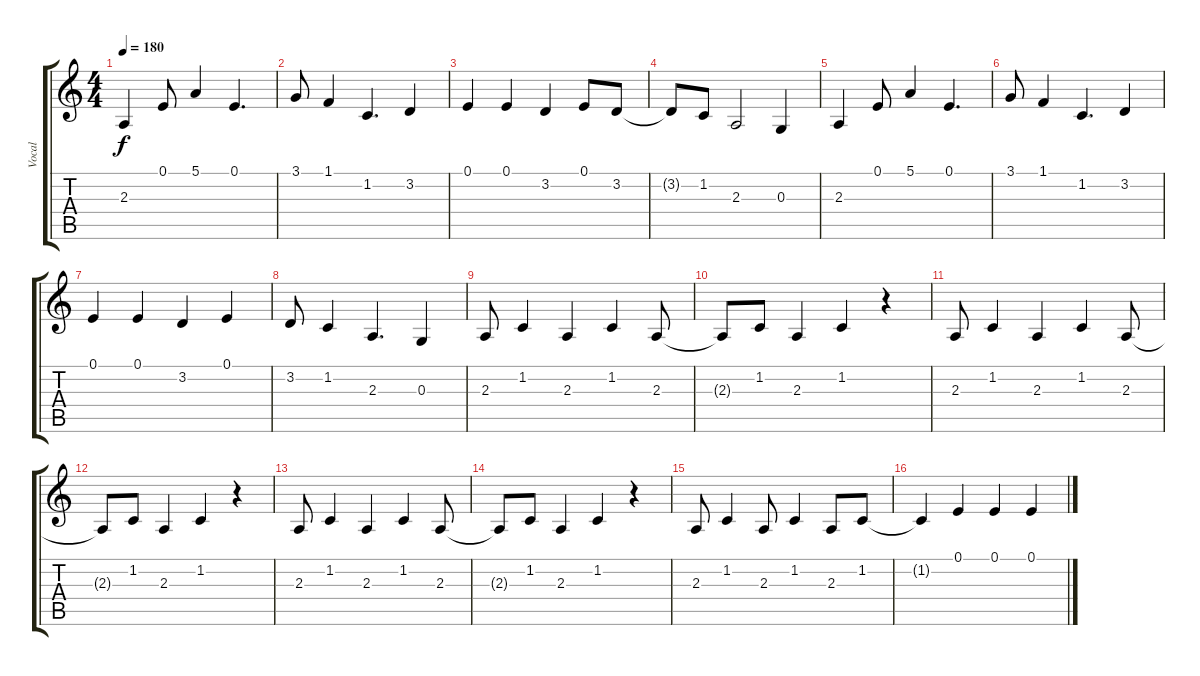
\track ("Vocal" "Vocal") {instrument oboe}
\staff {score tabs}
\tuning (E4 B3 G3 D3 A2 E2) {hide}
\ts (4 4)
\tempo 180
\clef g2
\ks c
2.3.4{dy f} 0.1.8 5.1.4 0.1.4{d} |
3.1.8 1.1.4 1.2.4{d} 3.2.4 |
0.1.4 0.1.4 3.2.4 0.1.8 3.2.8 |
3.2{t}.8 1.2.8 2.3.2 0.3.4 |
2.3.4 0.1.8 5.1.4 0.1.4{d} |
3.1.8 1.1.4 1.2.4{d} 3.2.4 |
0.1.4 0.1.4 3.2.4 0.1.4 |
3.2.8 1.2.4 2.3.4{d} 0.3.4 |
2.3.8 1.2.4 2.3.4 1.2.4 2.3.8 |
2.3{t}.8 1.2.8 2.3.4 1.2.4 r.4 |
2.3.8 1.2.4 2.3.4 1.2.4 2.3.8 |
2.3{t}.8 1.2.8 2.3.4 1.2.4 r.4 |
2.3.8 1.2.4 2.3.4 1.2.4 2.3.8 |
2.3{t}.8 1.2.8 2.3.4 1.2.4 r.4 |
2.3.8 1.2.4 2.3.8 1.2.4 2.3.8 1.2.8 |
1.2{t}.4 0.1.4 0.1.4 0.1.4
